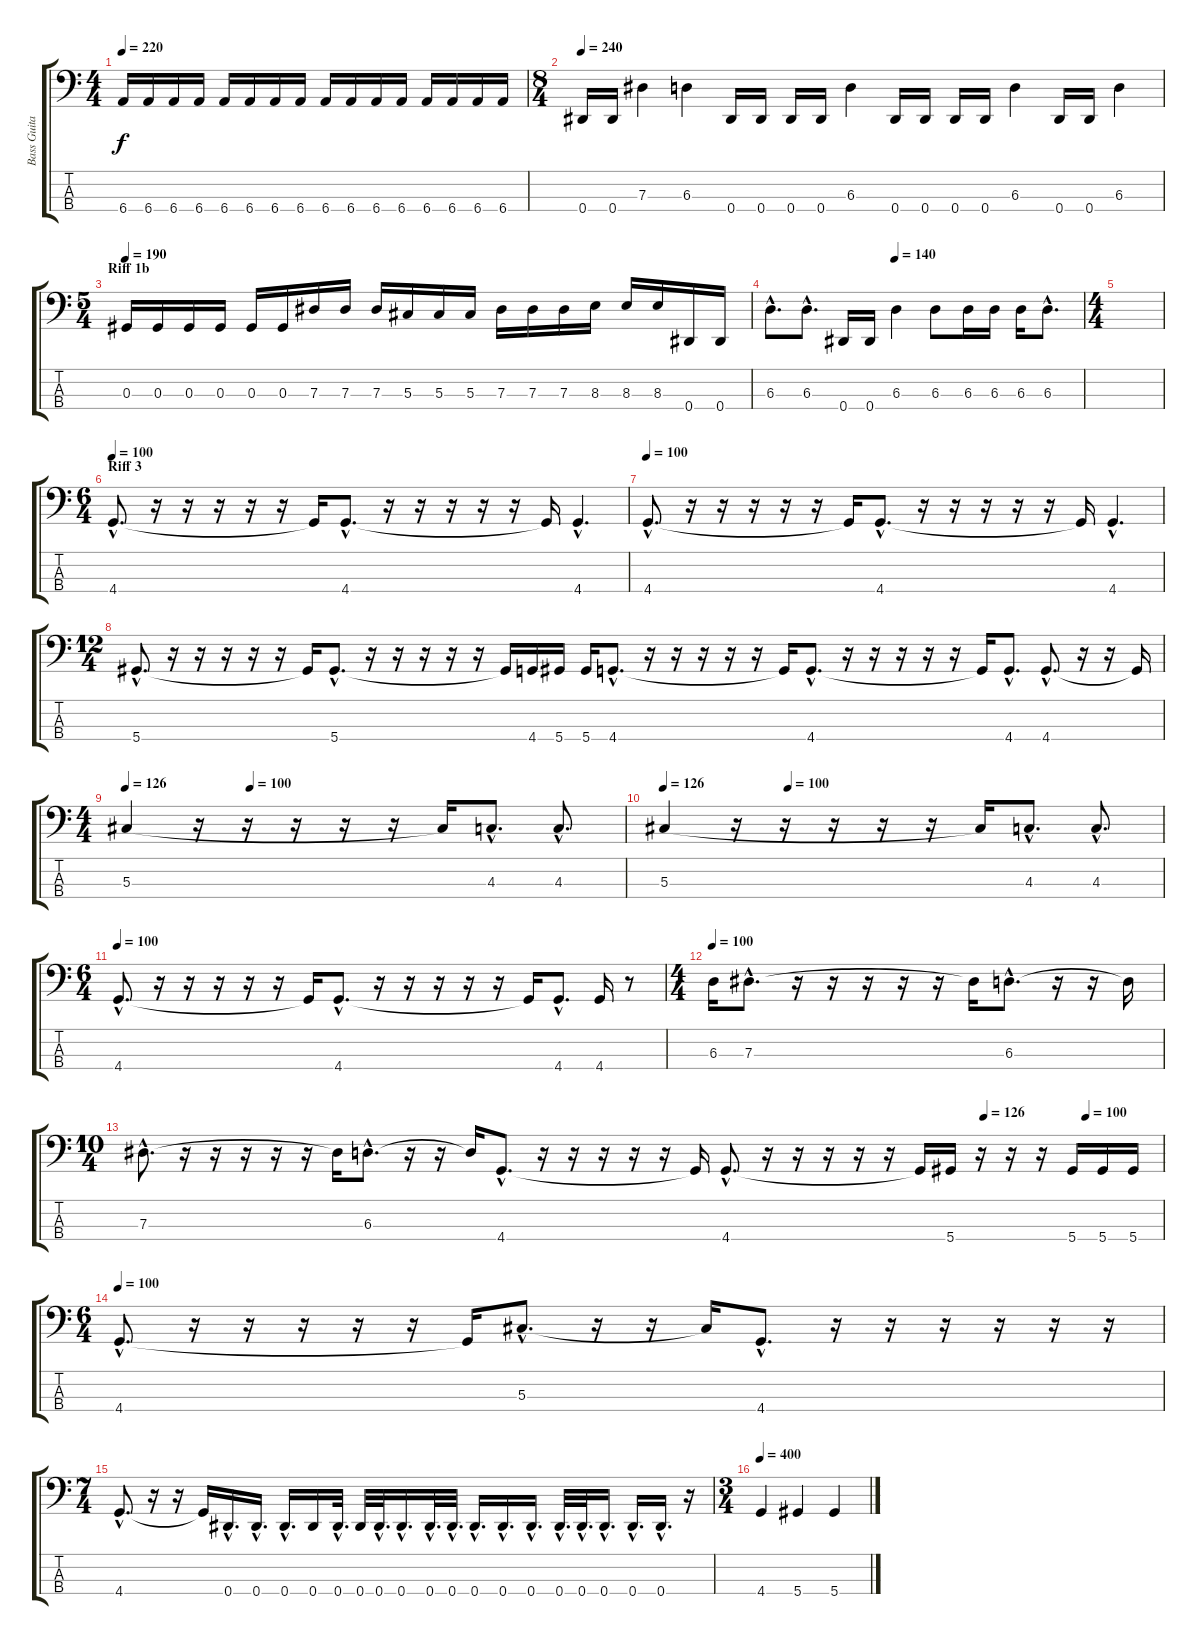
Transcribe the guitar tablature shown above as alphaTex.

\track ("Bass Guitar" "Bass Guita") {instrument electricbasspick}
\staff {score tabs}
\tuning (Gb2 Db2 Ab1 Eb1) {hide}
\ts (4 4)
\tempo 220
\clef f4
\ks c
6.4.16{dy f} 6.4.16 6.4.16 6.4.16 6.4.16 6.4.16 6.4.16 6.4.16 6.4.16 6.4.16 6.4.16 6.4.16 6.4.16 6.4.16 6.4.16 6.4.16 |
\ts (8 4)
\tempo 240
0.4.16 0.4.16 7.3.4 6.3.4 0.4.16 0.4.16 0.4.16 0.4.16 6.3.4 0.4.16 0.4.16 0.4.16 0.4.16 6.3.4 0.4.16 0.4.16 6.3.4 |
\ts (5 4)
\section ("" "Riff 1b")
\tempo 190
0.3.16 0.3.16 0.3.16 0.3.16 0.3.16 0.3.16 7.3.16 7.3.16 7.3.16 5.3.16 5.3.16 5.3.16 7.3.16 7.3.16 7.3.16 8.3.16 8.3.16 8.3.16 0.4.16 0.4.16 |
\tempo (140 0.4)
6.3{hac}.8{d} 6.3{hac}.8{d} 0.4.16 0.4.16 6.3.4 6.3.8 6.3.16 6.3.16 6.3.16 6.3{hac}.8{d} |
\ts (4 4)
|
\ts (6 4)
\section ("" "Riff 3")
\tempo 100
4.4{hac}.8{d} r.16 r.16 r.16 r.16 r.16 4.4{t}.16 4.4{hac}.8{d} r.16 r.16 r.16 r.16 r.16 4.4{t}.16 4.4{hac}.4{d} |
\tempo 100
4.4{hac}.8{d} r.16 r.16 r.16 r.16 r.16 4.4{t}.16 4.4{hac}.8{d} r.16 r.16 r.16 r.16 r.16 4.4{t}.16 4.4{hac}.4{d} |
\ts (12 4)
5.4{hac}.8{d} r.16 r.16 r.16 r.16 r.16 5.4{t}.16 5.4{hac}.8{d} r.16 r.16 r.16 r.16 r.16 5.4{t}.16 4.4.16 5.4.16 5.4.16 4.4{hac}.8{d} r.16 r.16 r.16 r.16 r.16 4.4{t}.16 4.4{hac}.8{d} r.16 r.16 r.16 r.16 r.16 4.4{t}.16 4.4{hac}.8{d} 4.4{hac}.8{d} r.16 r.16 4.4{t}.16 |
\ts (4 4)
\tempo 126
\tempo (100 0.25)
5.3.4 r.16 r.16 r.16 r.16 r.16 5.3{t}.16 4.3{hac}.8{d} 4.3{hac}.8{d} |
\tempo 126
\tempo (100 0.25)
5.3.4 r.16 r.16 r.16 r.16 r.16 5.3{t}.16 4.3{hac}.8{d} 4.3{hac}.8{d} |
\ts (6 4)
\tempo 100
4.4{hac}.8{d} r.16 r.16 r.16 r.16 r.16 4.4{t}.16 4.4{hac}.8{d} r.16 r.16 r.16 r.16 r.16 4.4{t}.16 4.4{hac}.8{d} 4.4.16 r.8 |
\ts (4 4)
\tempo 100
6.3.16 7.3{hac}.8{d} r.16 r.16 r.16 r.16 r.16 7.3{t}.16 6.3{hac}.8{d} r.16 r.16 6.3{t}.16 |
\ts (10 4)
\tempo (126 0.825)
\tempo (100 0.925)
7.3{hac}.8{d} r.16 r.16 r.16 r.16 r.16 7.3{t}.16 6.3{hac}.8{d} r.16 r.16 6.3{t}.16 4.4{hac}.8{d} r.16 r.16 r.16 r.16 r.16 4.4{t}.16 4.4{hac}.8{d} r.16 r.16 r.16 r.16 r.16 4.4{t}.16 5.4.16 r.16 r.16 r.16 5.4.16 5.4.16 5.4.16 |
\ts (6 4)
\tempo 100
4.4{hac}.8{d} r.16 r.16 r.16 r.16 r.16 4.4{t}.16 5.3{hac}.8{d} r.16 r.16 5.3{t}.16 4.4{hac}.8{d} r.16 r.16 r.16 r.16 r.16 r.16 |
\ts (7 4)
4.4{hac}.8{d} r.16 r.16 4.4{t}.16 0.4{hac}.16{d} 0.4{hac}.16{d} 0.4{hac}.16{d} 0.4.16 0.4{hac}.32{d} 0.4.32 0.4{hac}.32{d} 0.4{hac}.16{d} 0.4{hac}.32{d} 0.4{hac}.32{d} 0.4{hac}.16{d} 0.4{hac}.16{d} 0.4{hac}.16{d} 0.4{hac}.32{d} 0.4{hac}.32{d} 0.4{hac}.16{d} 0.4{hac}.16{d} 0.4{hac}.16{d} r.16 |
\ts (3 4)
\tempo 400
4.4.4 5.4.4 5.4.4
